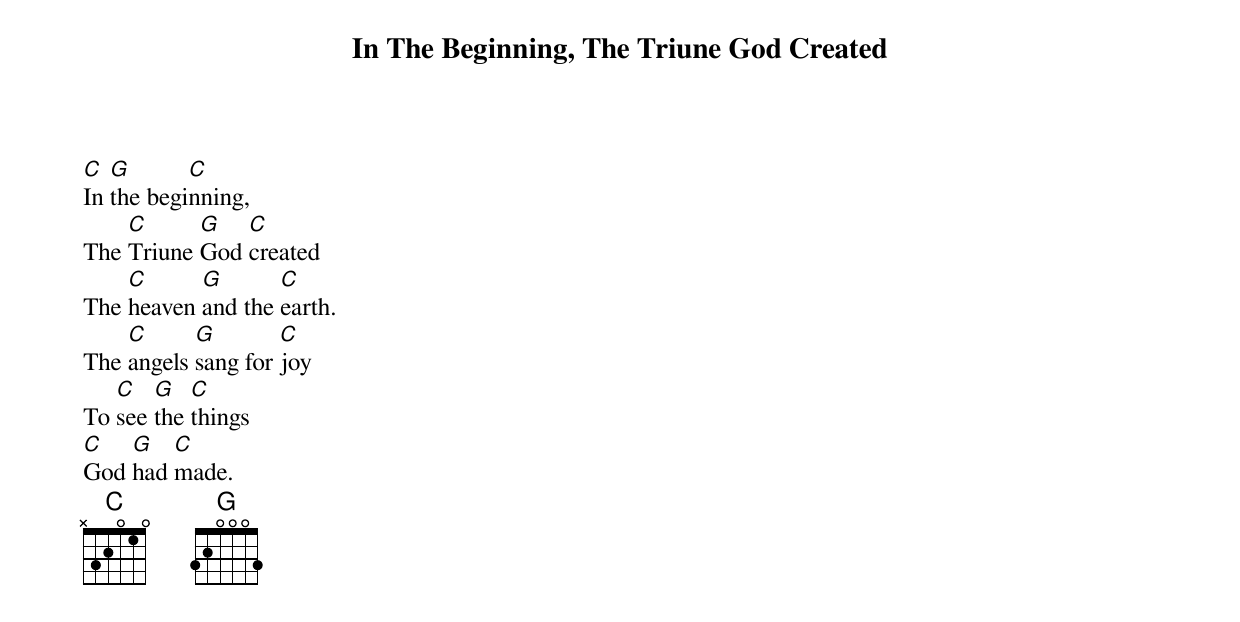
{title: In The Beginning, The Triune God Created}


[C]In [G]the begi[C]nning,
The [C]Triune [G]God [C]created
The [C]heaven [G]and the [C]earth.
The [C]angels [G]sang for [C]joy
To [C]see [G]the [C]things
[C]God [G]had [C]made.
